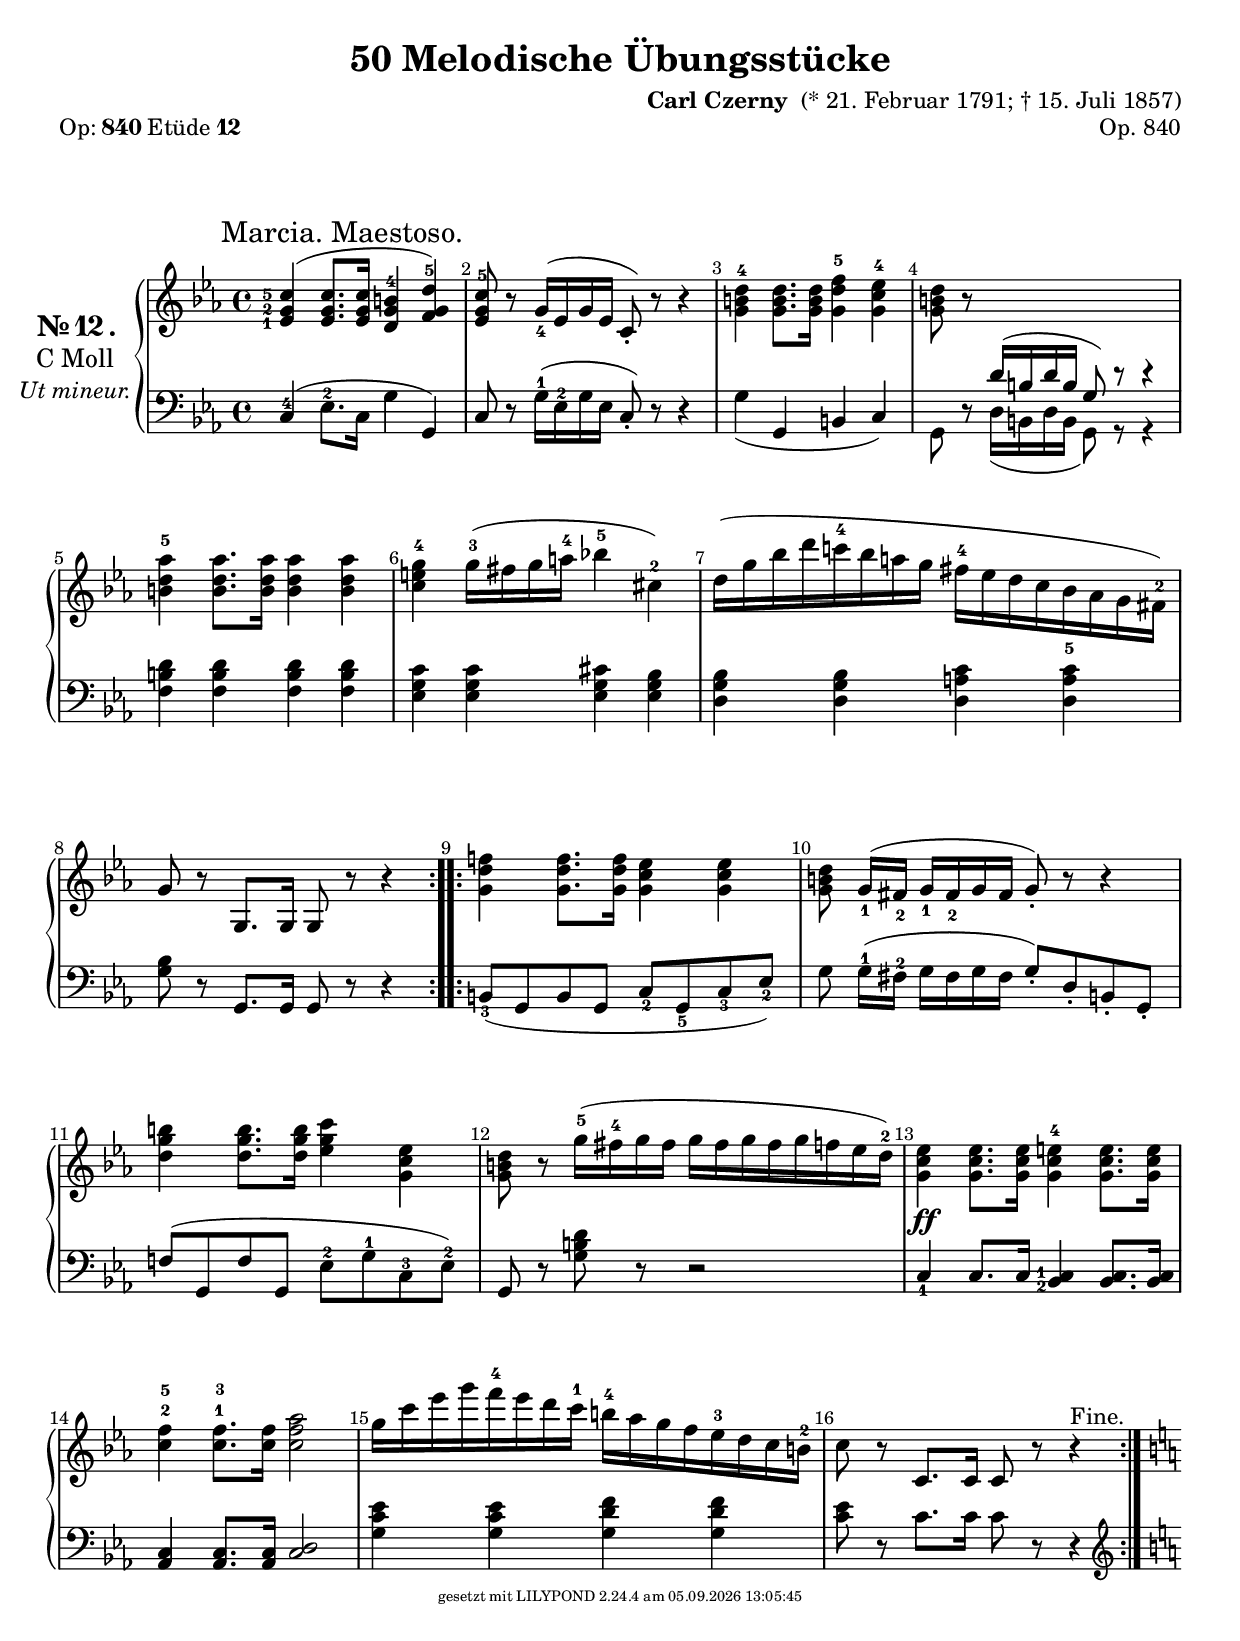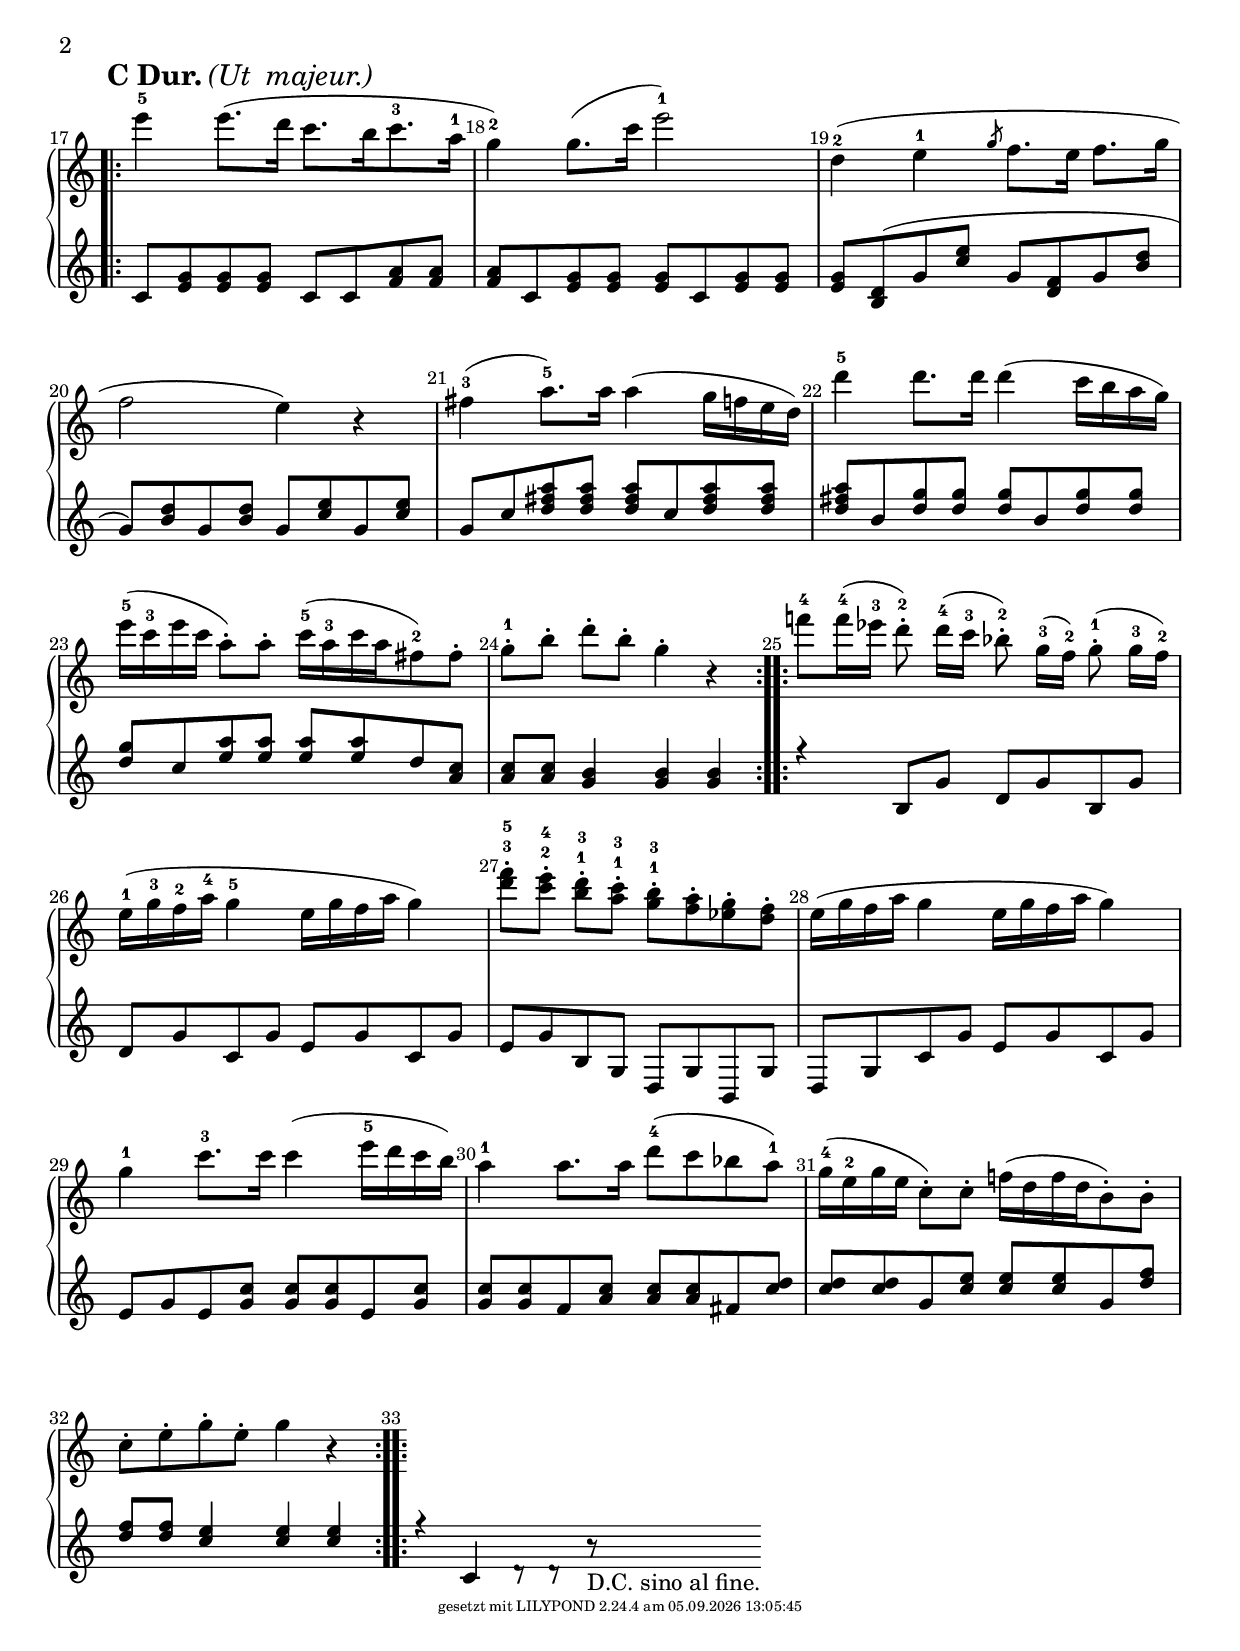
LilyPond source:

\version "2.19.37"

\language "deutsch"

\include "Papier+Layout.ly"
\version "2.19.32"

%% http://lsr.dsi.unimi.it/LSR/Item?id=654
%% http://lsr.di.unimi.it//LSR/Item?id=654
%% see also http://lilypond.org/doc/v2.18/Documentation/notation/short-repeats

%%%%%%%%%%%%%%%%%%%%%%%%%%%%%%%%%%%%%%%%%%%%%%%%%%%%%%%%%%%%%%%%%%%%%%%%%%%%%%%%%%%%%%%%%%
% LSR workaround:

%%%%%%%%%%%%%%%%%%%%%%%%%%%%%%%%%%%%%%%%%%%%%%%%%%%%%%%%%%%%%%%%%%%%%%%%%%%%%%%%%%%%%%%%%%

%% version 2013/05/11
%% for lilypond 2.18 or higher
%% last changes : - \changePitch : a single s as the last event of newnotes parameter
%%                   will give you the ending rests of the pattern (if there), and two s
%%                   also the beginning ones. If pattern ends with a note, a single
%%                   ending s will have no effects.
%%                - Is now \language independant (no more #{ c #})
%%                - new algorithm for make-notes-list, change-pitch
%%                  and has-notes? (shorter and safer)
%%
%%%%%%%%%%%%%%%%%%%%%%%%% some utility functions %%%%%%%%%%%%%%%%%%%%%

#(define (name-of music)
 (ly:music-property music 'name))

#(define (has-notes? music)
"Return true if there is at least one note in `music, false otherwise."
 (or (eq? (name-of music) 'NoteEvent)
     (let ((e (ly:music-property music 'element)))
        (and (ly:music? e)
             (has-notes? e)))
     (let loop ((es (ly:music-property music 'elements)))
        (and (pair? es)
             (or (has-notes? (car es))
                 (loop (cdr es)))))))

%% An EventChord is sometimes used as a wrapper in Lilypond, so we have to check
%% if a chord is a standard chord with notes. We could have used has-notes? but
%% this version is perhaps more efficient.
%% Optional events name like 'RestEvent can be included.
#(define (note-or-chord? music . otherEvent)
"Is music a note or a chord with notes ?"
(let ((name (name-of music)))
 (or (memq name (cons 'NoteEvent otherEvent))
     (and (eq? name 'EventChord)  ; have this chord at least one note ?
          (let loop ((es (ly:music-property music 'elements)))
             (and (pair? es)
                  (or (eq? (name-of (car es)) 'NoteEvent)
                      (loop (cdr es)))))))))

#(define (expand-q-chords music); for q chords : see chord-repetition-init.ly
(expand-repeat-chords! (list 'rhythmic-event) music))

#(define (clean-music mus)
"Try to reduce the number of sequential music"
(let ((name (ly:music-property mus 'name)))
  (cond
    ((eq? name 'SequentialMusic)
       (ly:music-set-property! mus 'elements (fold-right
          (lambda (evt prev-list)
            (if (eq? (name-of evt) 'SequentialMusic)
              (append (ly:music-property (clean-music evt) 'elements) prev-list)
              (cons (clean-music evt) prev-list)))
          '()
          (ly:music-property mus 'elements))))
    ((eq? name 'SimultaneousMusic)
       (ly:music-set-property! mus 'elements
                (map clean-music (ly:music-property mus 'elements))))
    ((memq name (list 'RelativeOctaveMusic 'UnrelativableMusic))
         (ly:music-set-property! mus 'element (clean-music
                  (ly:music-property mus 'element)))))
 mus))

%%%%%%%%%%%%%%%%%%%%%%%%%%%%% changePitch %%%%%%%%%%%%%%%%%%%%%%%%%%%%%%
#(define cPInsertInPattern (gensym))
#(define cPSamePitch (gensym))
#(define cPSamePitchEnd (gensym))
#(define cPPatternEnd (gensym))

#(define (make-notes-list music)
"Make a list with each element will be of one of these types :
  1- a note, a chord, a rest
  2- an integer, indicating the number of notes to skip in pattern ( The user will
     indicate that, by a corresponding number of skips (s or \\skip) in `newnotes 
     parameter of \\changePitch )
  3- a list of musics, to be inserted between 2 notes of pattern, and added with
     the \\insert function, inside `newnotes"
(let ((res '())     ; the list to fill
      (prev #f))
  (define (fill-notes-list evt)
    (let ((tags (ly:music-property evt 'tags))
          (name (name-of evt)))
      (cond
        ((memq cPInsertInPattern tags)             ; a music added by \insert
            (ly:music-set-property! evt 'tags
                          (delq cPInsertInPattern tags))     ; remove the tag
            (if (integer? prev)(set! res (cons prev res)))
            (set! prev (if (pair? prev)(cons evt prev)(list evt))))  ; a list
         ((memq name (list 'SkipEvent 'SkipMusic))
            (if (pair? prev)(set! res (cons prev res))) ; keep the reverse order
            (set! prev (if (integer? prev) (1+ prev) 1)))
       ; ((memq name (list 'EventChord 'NoteEvent 'RestEvent))
         ((note-or-chord? evt 'RestEvent) ; a note, a chord, or a rest
            (if (or (pair? prev)(integer? prev))(set! res (cons prev res)))
            (set! prev evt)
            (set! res (cons evt res)))
         (else
          (let ((elt (ly:music-property evt 'element))
                (elts (ly:music-property evt 'elements)))
            (if (ly:music? elt) (fill-notes-list elt))
            (if (pair? elts)(for-each fill-notes-list elts)))))))
(fill-notes-list music)
(if (or (pair? prev)(integer? prev))(set! res (cons prev res)))
(reverse res)))

%%%%%%%%%%%%  used inside the inner function change-one-note
#(define (copy-duration from to)  ; from and to as EventChord or NoteEvent
(let ((max-dur #f)); in theory, 2 notes in a chord can have a different duration
  (music-map (lambda (x)            ; get main duration from `from
              (let ((dur (ly:music-property x 'duration)))
               (if (and (ly:duration? dur)
                        (or (not max-dur)
                            (ly:duration<? max-dur dur))); take the greater
                 (set! max-dur dur))
                 x))
              from)
  (music-map (lambda (x)            ; set duration to duration of `to
               (if (ly:duration? (ly:music-property x 'duration))
                  (ly:music-set-property! x 'duration max-dur))
               x)
             to)))

#(define (copy-arti from to) ; from and to as EventChord or NoteEvent
(let* ((es-from (ly:music-property from 'elements))
       (es-to (ly:music-property to 'elements))
       (arti-from (if (null? es-from)
                    (ly:music-property from 'articulations)
                    (filter
                      (lambda(x)
                        (not (ly:duration? (ly:music-property x 'duration))))
                      es-from))))
  (if (null? es-to)                       ; NoteEvent
    (ly:music-set-property! to 'articulations
              (append (ly:music-property to 'articulations) arti-from))
    (ly:music-set-property! to 'elements  ; EventChord
              (append es-to arti-from)))
  ; copy also 'tags and 'to-relative-callback
  (ly:music-set-property! to 'tags
    (append (ly:music-property from 'tags)(ly:music-property to 'tags)))
   (if (null? es-to)
      (ly:music-set-property! to 'to-relative-callback
          (ly:music-property from 'to-relative-callback))
      (begin
        (ly:music-set-property! to 'to-relative-callback
            ly:music-sequence::event-chord-relative-callback)
        (ly:music-set-property! (car es-to) 'to-relative-callback
            (ly:music-property from 'to-relative-callback))))
    ))

%% del-arti is called for all notes but the first of a \samePitch section.
#(define (del-arti note-or-chord)
(ly:music-set-property! note-or-chord 'articulations '())
(ly:music-set-property! note-or-chord 'elements
  (filter (lambda(x)
              (and (ly:duration? (ly:music-property x 'duration))
                   (ly:music-set-property! x 'articulations '())))
          (ly:music-property note-or-chord 'elements))) ; can be empty
(music-map  ;; del all caution accidentals
  (lambda(x)(if (eq? (name-of x) 'NoteEvent) (begin
               (ly:music-set-property! x 'force-accidental #f)
               (ly:music-set-property! x 'cautionary #f)))
             x)
  note-or-chord))

#(define (change-pitch pattern newnotes)
"The scheme function of \\changePitch, `pattern and `newnotes as music."
(let ((seq-list '())           ; list of transformed patterns
      (skip-notnote-event? #f) ; #t if a \skip or an \insert is found in newnotes
      (same-pitch-section? #f) ; #t if we are in the 2nd pattern note of a\samePitch section
      ;(dummy-note #{ c4 #})    ; \language dependant -:(
      (dummy-note (make-music 'NoteEvent ; to avoid pbs with pattern without any notes
                              'duration (ly:make-duration 2 0 1) ;
                              'pitch (ly:make-pitch -1 0 0))) ;
      (pattern2 #{ $pattern \tag #cPPatternEnd s4 #}) ; to detect the end of pattern
      (last-notes-list #f))    ; buffer
 (set! seq-list (cdr  ; skip dummy notes
  ;;;;;;;;;;;;;;;;;;;;;;;;;;;;;;;;;;; loop ;;;;;;;;;;;;;;;;;;;;;;;;;;;;;;;;;;;;;;;;;;;;;;;
  (let loop ((notes-list (cons dummy-note (make-notes-list newnotes))); see make-notes-list
             (pat-list (cons dummy-note (circular-list pattern2)))
             (res '())) ; the list to fill
    (if (or (null? notes-list)(null? pat-list)) ; pat-list may be a regular list in the loop
      (reverse res)               ;;;;;; return the list in the right order
      (let ((x (car notes-list))  ;;;;;; go deeper, taking 1st elt of each lists
            (evt (ly:music-deep-copy (car pat-list))))
       (cond
       ;;;;;;;;;;;;;;;;;;;;;;;;;;;;;;;;;;;;;;;;;;;;;
        ((pair? x)                   ; x is a list of musics, added with \insert in newnotes
          (set! skip-notnote-event? #t)      ; for events between 2 pattern notes
          (set! last-notes-list notes-list)  ; for section "else" of this cond statement
          (loop (cdr notes-list) pat-list (append x res))) ; append x to res
        ;;;;;;;;;;;;;;;;;;;;;;;;;;;;;;;;;;;;;;;;;;;;
        ((note-or-chord? evt)         ; evt in pattern is a note or a chord (with notes)
          (set! last-notes-list notes-list)  ; for section "else" later
          (cond
            ((ly:music? x)  ;;;;;; the elt of notes-list is a note or a chord
               (if same-pitch-section? ; x is used several times. Copy arti of x only to the
                 (set! x (del-arti (ly:music-deep-copy x)))) ; 1st note of \samePitch section
               (copy-duration evt x)  ; evt = from, x = to
               (copy-arti evt x)
               (let ((tags (ly:music-property x 'tags)))
                 (cond               ; are we in a \samePitch section ?
                   ((memq cPSamePitch tags)    ; yes, first,remove the tag
                      (ly:music-set-property! x 'tags (delq cPSamePitch tags))
                      (set! same-pitch-section? #t)) ; then set the flag
                   ((memq cPSamePitchEnd tags) ; last note of \samePitch
                      (ly:music-set-property! x 'tags (delq cPSamePitchEnd tags))
                      (set! same-pitch-section? #f))))      ; unset the flag
               (set! skip-notnote-event? #f); stop deletion of not-notes event.
               (if same-pitch-section?
                   (loop notes-list (cdr pat-list)(cons x res))
                   (loop (cdr notes-list)(cdr pat-list)(cons x res)))) ; next new note
            ((integer? x)   ;;;;;; user want to skip over the current evt note. We also
               (set! skip-notnote-event? x) ; don't add any events bis next pattern note
               ;; (format #t "x : ~a\n" x)  ; for testing
               (cond ((= x 1)                                      ; only one s
                        (loop (cdr notes-list)(cdr pat-list) res)) ; next notes-list elt
                     (else                                         ; several successive s
                        (set-car! notes-list (1- x))               ; for the next loop
                        (loop notes-list (cdr pat-list) res))))))  ; the next evt only
        ;;;;;;;;;;;;;;;;;;;;;;;;;;;;;;;;;;;;;;;;;;;;
        ((or (ly:music-property evt 'duration #f)  ; current evt in pattern is not a note
             (not (has-notes? evt)))
           (cond ((memq cPPatternEnd (ly:music-property evt 'tags)) ; last evt of pattern
                    (let ((x (car notes-list)))
                      (if (and (integer? x)
                                (or (null? (cdr notes-list))        ; last elt ?
                                    (and (null? (cddr notes-list))  ; 2nd to last and last is
                                         (pair? (car (cdr notes-list)))))) ; a \insert section
                        (cond
                           ((= x 1)
                              (set! skip-notnote-event? x)
                              (loop (cdr notes-list) (cdr pat-list) res))
                           (else
                              (set-car! notes-list (1- x))
                              (loop notes-list (cdr pat-list) res))))
                        (loop notes-list (cdr pat-list) res))) ;; ignores evt
                  (skip-notnote-event? (loop notes-list (cdr pat-list) res))
                  (else (loop notes-list (cdr pat-list)(cons evt res)))))
        ;;;;;;;;;;;;;;;;;;;;;;;;;;;;;;;;;;;;;;;;;;;;
        (else
          (let ((e (ly:music-property evt 'element))
                (es (ly:music-property evt 'elements))
                (empty? #f)) ; don't add to res if #t
           (if (ly:music? e)
             (let ((new-e (loop notes-list (list e) '())))
               (ly:music-set-property! evt 'element
                 (case (length new-e)
                   ((0) (set! empty? #t)
                        new-e)
                   ((1)(car new-e))
                   (else (make-sequential-music new-e))))))
           (if (pair? es)
             (let ((new-es (loop notes-list es '())))
               (ly:music-set-property! evt 'elements new-es)
               (set! empty? (and empty? (null! new-es))))) ; #t if both empty

           (let ((next-new-notes (if (or same-pitch-section?
                                         (and (integer? skip-notnote-event?)
                                              (> skip-notnote-event? 1)))
                                    last-notes-list
                                    (cdr last-notes-list))))
              (if empty? (loop next-new-notes (cdr pat-list) res)
                         (loop next-new-notes (cdr pat-list) (cons evt res))))))))))))
  ;;;;;;;;;;;;;;;;;;;;;;;;;;;;;;;;;; end loop ;;;;;;;;;;;;;;;;;;;;;;;;;;;;;;;;;;;;;;;;
 (let ((relativize (lambda(m)
        (let* ((clean-newnotes (clean-music newnotes))
               (name (name-of clean-newnotes)))
            (if (memq name (list 'RelativeOctaveMusic 'UnrelativableMusic))
               (make-music name 'element m)
               m)))))
     (case (length seq-list)
        ((0) (make-music 'Music 'void #t))
        ((1) (relativize (car seq-list)))
        (else (relativize (clean-music (make-sequential-music seq-list))))))))

changePitch = #(define-music-function (pattern newnotes)
                                                          (ly:music? ly:music?)
"Change each notes in `pattern by the notes (or rests) given in `newnotes.
If count of events doesn't match, pattern is duplicated repeatedly or truncate."
(let* ((expand-q (lambda (music) (expand-repeat-chords!
			    (cons 'rhythmic-event (ly:parser-lookup '$chord-repeat-events))
			    music)))
       (pattern (expand-q pattern))
       (newnotes (expand-q newnotes)))
 (change-pitch pattern newnotes)))

%%%%%%%%%%%%%%%%%%%%%%%%%%%%%%%%%%%%%%%%%%%%%%%%%%%%%%%%%%%%%%%%%%%%%%%%%%%%%%%%
%% enhancement functions, working with \changePitch pattern newnotes

samePitch = #(define-music-function (music) (ly:music?)
"Inside the `pattern parameter of the \\changePitch function, all notes grouped 
by this function will have the same pitch, according to the current note of
`newnotes parameter of \\changePitch."
(let((not-first? #f)
     (last-note #f))
  (map-some-music
    (lambda (x)
      (cond
        ((note-or-chord? x)
           (if not-first?     ; set all pitches to the pitch of the first note
             (ly:music-set-property! x 'to-relative-callback
                (lambda (x p)                    ; set pitch to the prev value
                    (ly:prob-set-property! x 'pitch p)
                    p))
             (set! not-first? x)) ; do nothing for first note
           (ly:music-set-property! x 'tags (cons
                   cPSamePitch  ; add tag cPSamePitch to x
                   (ly:music-property x 'tags)))
           (set! last-note x)   ; save the note x
           x)
        (else #f)))
    music)
  (if last-note              ; the last saved EventChord
     (ly:music-set-property! last-note 'tags (cons
           cPSamePitchEnd    ; add cPSamePitchEnd tag, delete cPSamePitch tag
           (delq cPSamePitch (ly:music-property last-note 'tags)))))
  music))

%% this function should be no more needed, as copy-arti should avoid pbs
%% in relative mode and \samePitch
absolute = #(define-music-function (music) (ly:music?)
"Make `music unrelativable. To use inside a \\samePitch function in relative
mode."
(make-music 'UnrelativableMusic 'element music))

insert = #(define-music-function (music) (ly:music?)
"Using this function inside the `newnotes parameter of the \\changePitch
function, allow you to insert and remplace by `music, all music between one note
and his following, in the `pattern parameter of \\changePitch, ."
#{ \tag #cPInsertInPattern $music #})

%%%%%%%
#(define (n-copy n music)
(cond
  ((> n 1)(make-sequential-music
            (map (lambda (x)(ly:music-deep-copy music))
                 (make-list n))))
  ((= n 1) music)
  (else (make-music 'Music 'void #t))))

nCopy = #(define-music-function (n music)(integer? ly:music?)
(n-copy n music))

%% same effect as { \repeat unfold n s } but \nSkip works inside the `newnotes
%% parameter of \changePitch.
nSkip = #(define-music-function (n)(integer?)
"Return \\skip \\skip \\skip ... n times."
#{ \nCopy #n s #})
%%%%%%%%%%%%%%%%%%%%%%%%%%%%%%%%%%%%%%%%%%%%%%%%%%%%%%%%%%%%%%%%%%%%%%%%%%%%%%%%
%% shortcuts
% default values for patI and patII, if the user do not define
% them, before using \cPI and \cPII
% patI ={ c8. c16 }      % not \language independant
patI = #(make-music 'SequentialMusic 'elements (list
          (make-music 'NoteEvent 'duration (ly:make-duration 3 1 1)
                                 'pitch (ly:make-pitch -1 0 0))
          (make-music 'NoteEvent 'duration (ly:make-duration 4 0 1)
                                 'pitch (ly:make-pitch -1 0 0))))
% patII = { c4. c8 }
patII = #(make-music 'SequentialMusic 'elements (list
          (make-music 'NoteEvent 'duration (ly:make-duration 2 1 1)
                                 'pitch (ly:make-pitch -1 0 0))
          (make-music 'NoteEvent 'duration (ly:make-duration 3 0 1)
                                 'pitch (ly:make-pitch -1 0 0))))


cPI = #(define-music-function (newnotes) (ly:music?)
#{ \changePitch \patI $newnotes #})

cPII = #(define-music-function (newnotes) (ly:music?)
#{ \changePitch \patII $newnotes #})

#(define cP changePitch)

\paper {

  left-margin = 10
  %annotate-spacing = ##t
}
exercise ="12"
#(set-global-staff-size 20)

\header {
  composer            =       \markup { \bold "Carl Czerny" " (* 21. Februar 1791; † 15. Juli 1857)" }
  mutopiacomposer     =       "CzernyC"

  title               =       "50 Melodische Übungsstücke" %"50 Melodische Übungsstücke"
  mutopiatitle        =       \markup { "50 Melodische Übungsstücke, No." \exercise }

  opus                =       "Op. 840"
  piece               =       \markup { "Op:" \number \tiny 840 "Etüde" \number \tiny \exercise }
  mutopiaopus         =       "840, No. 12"

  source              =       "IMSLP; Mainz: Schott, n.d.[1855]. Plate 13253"
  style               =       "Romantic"
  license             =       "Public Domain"
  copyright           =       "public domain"
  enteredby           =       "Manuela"
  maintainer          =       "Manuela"
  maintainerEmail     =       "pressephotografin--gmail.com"
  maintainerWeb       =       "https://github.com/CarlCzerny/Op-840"
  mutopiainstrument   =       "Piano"
}

myPatternI = {
  c4 ( c8. c16  c4 c4 ) c8 c c16 ( c c c c8-. ) c c4

}

myPatternII={
  c4 c8. c16 c4 c4
}

myPatternIII={
  c4 c8. c16
}

RH= \relative c' {
  \time 4/4
  \key es \major
  \set Timing.beamExceptions = #'()
  \set Timing.baseMoment = #(ly:make-moment 1/4)
  \set Staff.beatStructure = #'(2 2)  %% abhängig vom Takt
  \set fingeringOrientations = #'(up)     %% für Akkorde!
  \override Fingering.direction = #UP      %% für Einzelnoten!
  \override Fingering.padding = #0.8
  \override Fingering.staff-padding = #'()
  \override Fingering.avoid-slur = #'inside
  \override Slur.direction = #UP
  \mark \markup "Marcia. Maestoso."
  \once \set fingeringOrientations = #'(left)     %% für Akkorde!
  \changePitch \myPatternI {
    < es-1 g-2 c-5 > q q
    < d g h-4 > < f g d'-5 >
    < es g c-5 > r g_4 es g es c r r
  }
  \changePitch \myPatternII {
    < g' h d-4 > < g h d > q < g d' f-5 > < g c es-4 >
  }
  < g h d >8 r
  \stemUp
  \change Staff = "Bass" d16^( h d h g8 )
  #(ly:expect-warning "Zusammen")
  d'8\rest
  #(ly:expect-warning "Zusammen")
  d4\rest
  \change Staff = "Discant" \stemNeutral

  \changePitch \myPatternII { < h' d as'-5> < h d as'> q q q }
  < c e g-4>4 g'16-3 ( fis g a-4 b!4-5 cis,-2 )
  d16 ( g b d c!-4 b a g fis-4 es d c b_5 as g fis-2 )
  g8 r g,8. g16 g8 r r4
  \bar ":..:"
  \changePitch \myPatternII {
    < g' d' f! > < g d' f > q < g c es> q
  }
  \override Fingering.direction = #DOWN      %% für Einzelnoten!
  < g h d >8\noBeam g16-1 ( fis-2 g-1\noBeam [ fis-2 g fis ] g8-. ) r r4
  \changePitch \myPatternII { < d' g h> < d g h> q < es g c > < g, c es > }
  \override Fingering.direction = #UP      %% für Einzelnoten!

  < g h d >8  r g'16-5 ( fis-4 g fis g fis g fis g f es d-2 )
  #(ly:expect-warning "Oktavenüberprüfung")
  \changePitch \myPatternIII {
    < g=' c es > \ff q q  < g c e-4 > q q < c-2 f-5 > <c-1 f-3> q
  }
  < c f as >2
  g'16  c es g f-4 es d c-1 h-4 as g f es-3 d c h-2
  c8 r c,8. c16 c8 r
  r4^\markup "Fine."
  \set Score.printKeyCancellation = ##f
  \bar ":..:"
  \key c \major
  \mark \markup { \bold "C Dur." \italic "(Ut" \italic " majeur.)" }
  e''4-5 e8. ( d16 c8. h16 c8.-3 a16-1
  g4-2 ) g8. ( c16 e2-1 )
  d,4-2 ( e-1 \slashedGrace g8 f8.[ e16] f8. g16
  f2 e4 ) r
  fis4-3 ( a8.-5 ) a16 a4 ( g16 f e d )
  d'4-5 d8. d16 d4( c16 h a g )
  e'16-5 ( c-3 e c a8-. ) a-. c16-5 ( a-3 c a fis8-2 ) fis-.
  g-1-. h-. d-. h-. g4-. r
  \bar ":..:"
  f'!8-4 f16-4 ( es-3 d8-2-.\noBeam ) d16-4 ( c-3 b8-2-.\noBeam ) g16-3 ( f-2 )
  g8-1-.\noBeam ( g16-3 f-2 )
  e-1 ( g-3 f-2 a-4 g4-5 e16 g f a g4 )

  < d'-3 f-5 >8-. < c-2 e-4 >-. < h-1 d-3 >-. < a-1 c-3 >-.
  < g-1 h-3 >-. < f a >-. < es g >-. < d f >-.
  e16 ( g f a g4 e16 g f a g4 )
  g4-1 c8.-3 c16 c4 ( e16-5 d c h ) |
  a4-1 a8. a16 d8-4 ( c b a-1 )
  g16-4 ( e-2 g e c8-. ) c-. f!16 ( d f d h8-. ) h-.
  c-. [ e-. g-. e-. ] g4 r
  \bar ":..:"
}

LH = \relative c {
  \clef bass
  \key es \major
  \set Staff.explicitKeySignatureVisibility = #end-of-line-invisible
  \set fingeringOrientations = #'(left) %% für Akkorde!
  \override Fingering.direction = #UP  %% für Einzelnoten!
  \override Fingering.padding = #0.2
  \override Fingering.staff-padding = #'()
  \override Fingering.avoid-slur = #'inside
  %\override Slur.direction = #UP
  \set Timing.beamExceptions = #'()
  \set Timing.baseMoment = #(ly:make-moment 1/4)
  \set Staff.beatStructure = #'(1 1 1 1 )  %% abhängig vom Takt
  \changePitch \myPatternI {
    c-4 es-2 c g' g, c r g'-1 es-2 g es c r r
  }
  g'4_( g, h c )
  \stemDown
  #(ly:expect-warning "Zusammen")

  g8 r d'16_( h d h g8 ) g8\rest
  #(ly:expect-warning "Zusammen")

  g4\rest %g8\rest g4\rest
  \stemNeutral
  #(ly:expect-warning "Oktavenüberprüfung")

  < f= h d >4 q q q
  < es g c > q < es g cis> < es g b >
  < d g b > q < d a' c > q
  < g b >8 r g,8. g16 g8 r r4
  \override Fingering.direction = #DOWN  %% für Einzelnoten!
  \set Staff.beatStructure = #'(2 2 )
  h8-3  ( g h g  c-2  g-5 c-3 es-2 )
  \override Fingering.direction = #UP
  g8\noBeam g16-1 [ ( fis-2\noBeam ] g fis g fis
  g8-. ) d-. h-. g-.
  f'! ( g, f' g, es'-2 g-1 c,-3 es-2 )
  g, r < g' h d > r8 r2
  \override Fingering.direction = #DOWN  %% für Einzelnoten!
  % \set fingeringOrientations = #'(down) %% für Akkorde!
  \changePitch \myPatternIII {
    c,-1 c c < b-2 c-1 > q q < as c > q q
  }
  < d c >2
  < g c es >4 q < g d' f > q
  < c es>8 r c8. c16 c8 r r4
  \key c \major

  <<
    {
      \voiceOne
      \mergeDifferentlyHeadedOn
      \mergeDifferentlyDottedOn
      \set fingeringOrientations = #'(left)   %% Akkorde
      \override Fingering.direction = #UP %% Einzelnoten
      \override Fingering.padding = #0.2
      \override Fingering.staff-padding = #'()
      \override Fingering.avoid-slur = #'inside
      \override Slur.direction = #UP
      \set Timing.beamExceptions = #'()
      \set Timing.baseMoment = #(ly:make-moment 1/8)
      \set Staff.beatStructure = #'(4 4 )  %% abhängig vom Takt
      \clef treble
      c8 < e g > q q c c < f a > q q
      c < e g > q q c q q q
      < d h > ( g < c e > g < d f > g < h d > g )
      < h d > g < h d > g < c e > g q g
      c < d fis a > q q c q q q
      h < d g > q q h q q q
      c < e a > q q q d < a c > q q
      < g h >4 q q r
      h,8 g' d g h, g' d g
      c, g' e g c, g' e g
      h, g d g h, g' d g
      c g' e g c, g' e g
      e < g c > q q e q q q
      f < a c > q q fis < c' d> q q
      g < c e > q q g < d' f > q q
      < c e >4 q q r
      c, d8\rest d8\rest
    } \\ {
      \voiceTwo
      \set fingeringOrientations = #'(left)   %% Akkorde
      \override Fingering.direction = #DOWN %% Einzelnoten
      \override Fingering.padding = #0.2
      \override Fingering.staff-padding = #'()
      \override Fingering.avoid-slur = #'inside
      \override Slur.direction = #DOWN
      \set Timing.beamExceptions = #'()
      \set Timing.baseMoment = #(ly:make-moment 1/8)
      \set Staff.beatStructure = #'(4 4 )  %% abhängig vom Takt

    }
  >>
  r_\markup "D.C. sino al fine."
}

\score
{
  \new PianoStaff \with {
    instrumentName = \markup {
      \center-column {
        \line {
          \bold \huge { "№" }
          \number { \exercise "." }
        }
        \line \large { C Moll }
        \italic \line { Ut mineur. }
      }
    }
    shortInstrumentName = ""
  }
  <<
    \new Staff="Discant"
    \with
    {
      \consists "Bar_number_engraver"
      \override BarNumber.padding = #0
      \override BarNumber.self-alignment-X = #CENTER
      \override BarNumber.break-visibility = #end-of-line-invisible
      \override Slur.outside-staff-priority = #150
    }
    {
      <<
        \RH
      >>
    }
    \new Staff="Bass" {
      \LH
    }
  >>
  \layout {
    ragged-last-bottom = ##t
    ragged-last = ##t
    ragged-right = ##f
    ragged-bottom = ##t
    left-margin = #10
    line-width = #190
  }
  %\midi { }
}
